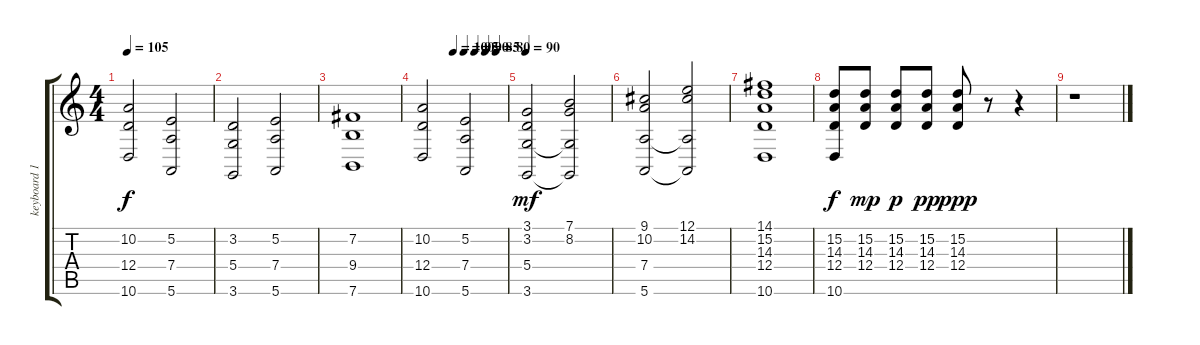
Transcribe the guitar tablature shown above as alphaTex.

\track ("keyboard 1" "keyboard 1") {instrument stringensemble1}
\staff {score tabs}
\tuning (E4 B3 G3 D3 A2 E2) {hide}
\ts (4 4)
\tempo 105
\clef g2
\ks c
(10.2 12.4 10.6).2{dy f} (5.2 7.4 5.6).2 |
(3.2 5.4 3.6).2 (5.2 7.4 5.6).2 |
(7.2 9.4 7.6).1 |
\tempo (100 0.375)
\tempo (95 0.5)
\tempo (90 0.625)
\tempo (85 0.75)
\tempo (80 0.875)
(10.2 12.4 10.6).2 (5.2 7.4 5.6).2 |
\tempo 90
(3.1 3.2 5.4 3.6).2{dy mf} (7.1 8.2 5.4{t} 3.6{t}).2 |
(9.1 10.2 7.4 5.6).2 (12.1 14.2 7.4{t} 5.6{t}).2 |
(14.1 15.2 14.3 12.4 10.6).1 |
(15.2 14.3 12.4 10.6).8{dy f} (15.2 14.3 12.4).8{dy mp} (15.2 14.3 12.4).8{dy p} (15.2 14.3 12.4).8{dy pp} (15.2 14.3 12.4).8{dy ppp} r.8 r.4 |
r.1
